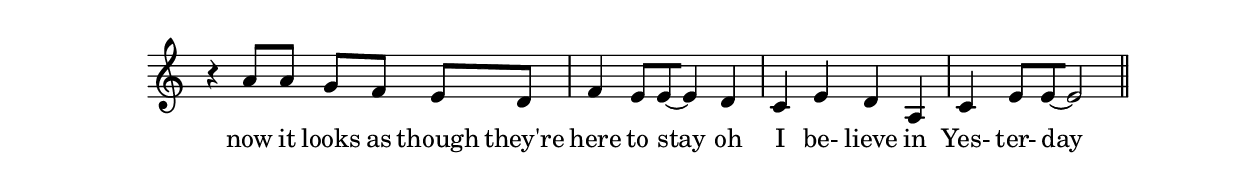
#(ly:set-option 'midi-extension "mid")
\version "2.12.3"
\include "english.ly"
\header{ 
title = ""
composer = ""
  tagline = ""  % removed 
}
%{
 | -- DD Pm GR | m GG -- R- | S G R D | S GG - - ||
                                   * 
now it looks as though they're here to stay oh I be-lieve in  Yes-ter-day

 
 
 %}
  
melody = {
\once \override Staff.TimeSignature #'stencil = ##f
\clef treble
\key c \major
\autoBeamOn  
\cadenzaOn
\bar "|" r4 a'8[ a'8] g'8[ f'8] e'8[ d'8] \bar "|" f'4 e'8[ e'8~ e'4] d'4 \bar "|" c'4 e'4 d'4 a4 \bar "|" c'4 e'8[ e'8~ e'2] \bar "||"   \break        

}

text = \lyricmode {
  now it looks as though they're here to stay oh I be- lieve in Yes- ter- day
}

\score{

<<
  \new Voice = "one" {
    \melody
  }
  \new Lyrics \lyricsto "one" \text
>>
\layout {
  \context {
       \Score
    \remove "Bar_number_engraver"
  } 
  }
\midi { 
  \context {
    \Score
    tempoWholesPerMinute = #(ly:make-moment 200 4)
   }
 }
}
